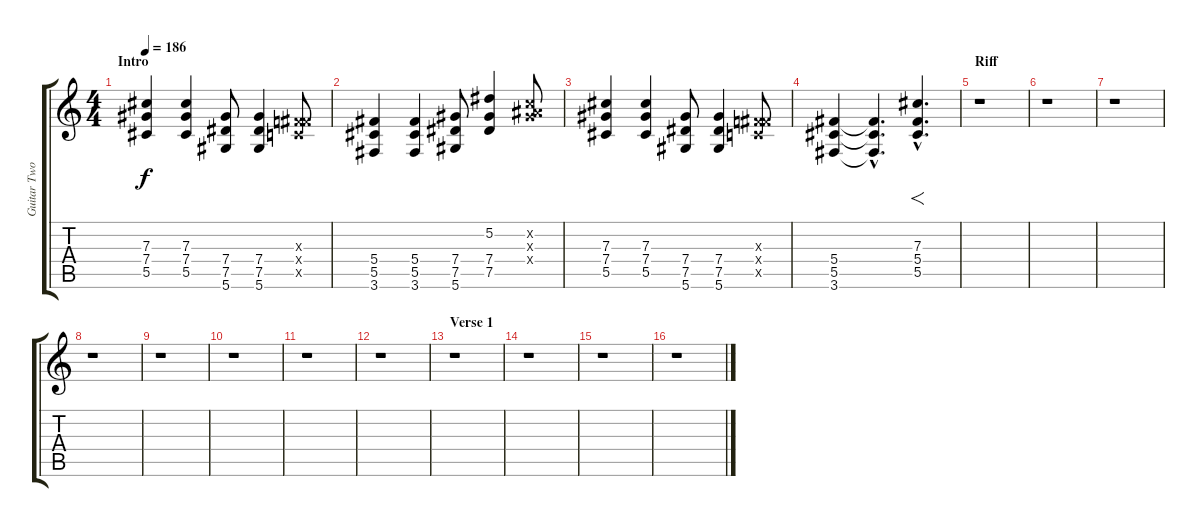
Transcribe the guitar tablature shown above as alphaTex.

\track ("Guitar Two" "Guitar Two") {instrument distortionguitar}
\staff {score tabs}
\tuning (Eb4 Bb3 Gb3 Db3 Ab2 Eb2) {hide}
\ts (4 4)
\section ("" "Intro")
\tempo 186
\clef g2
\ks c
(7.3 7.4 5.5).4{dy f instrument distortionguitar} (7.3 7.4 5.5).4 (7.4 7.5 5.6).8 (7.4 7.5 5.6).4 (0.3{x} 4.4{x} 4.5{x}).8 |
(5.4 5.5 3.6).4 (5.4 5.5 3.6).4 (7.4 7.5 5.6).8 (5.2 7.4 7.5).4 (0.2{x} 6.3{x} 7.4{x}).8 |
(7.3 7.4 5.5).4 (7.3 7.4 5.5).4 (7.4 7.5 5.6).8 (7.4 7.5 5.6).4 (0.3{x} 4.4{x} 4.5{x}).8 |
(5.4 5.5 3.6).4 (5.4{hac t} 5.5{hac t} 3.6{hac t}).4{d} (7.3{hac} 5.4{hac} 5.5{hac}).4{f d} |
\section ("" "Riff")
r.1 |
r.1 |
r.1 |
r.1 |
r.1 |
r.1 |
r.1 |
r.1 |
\section ("" "Verse 1")
r.1 |
r.1 |
r.1 |
r.1
